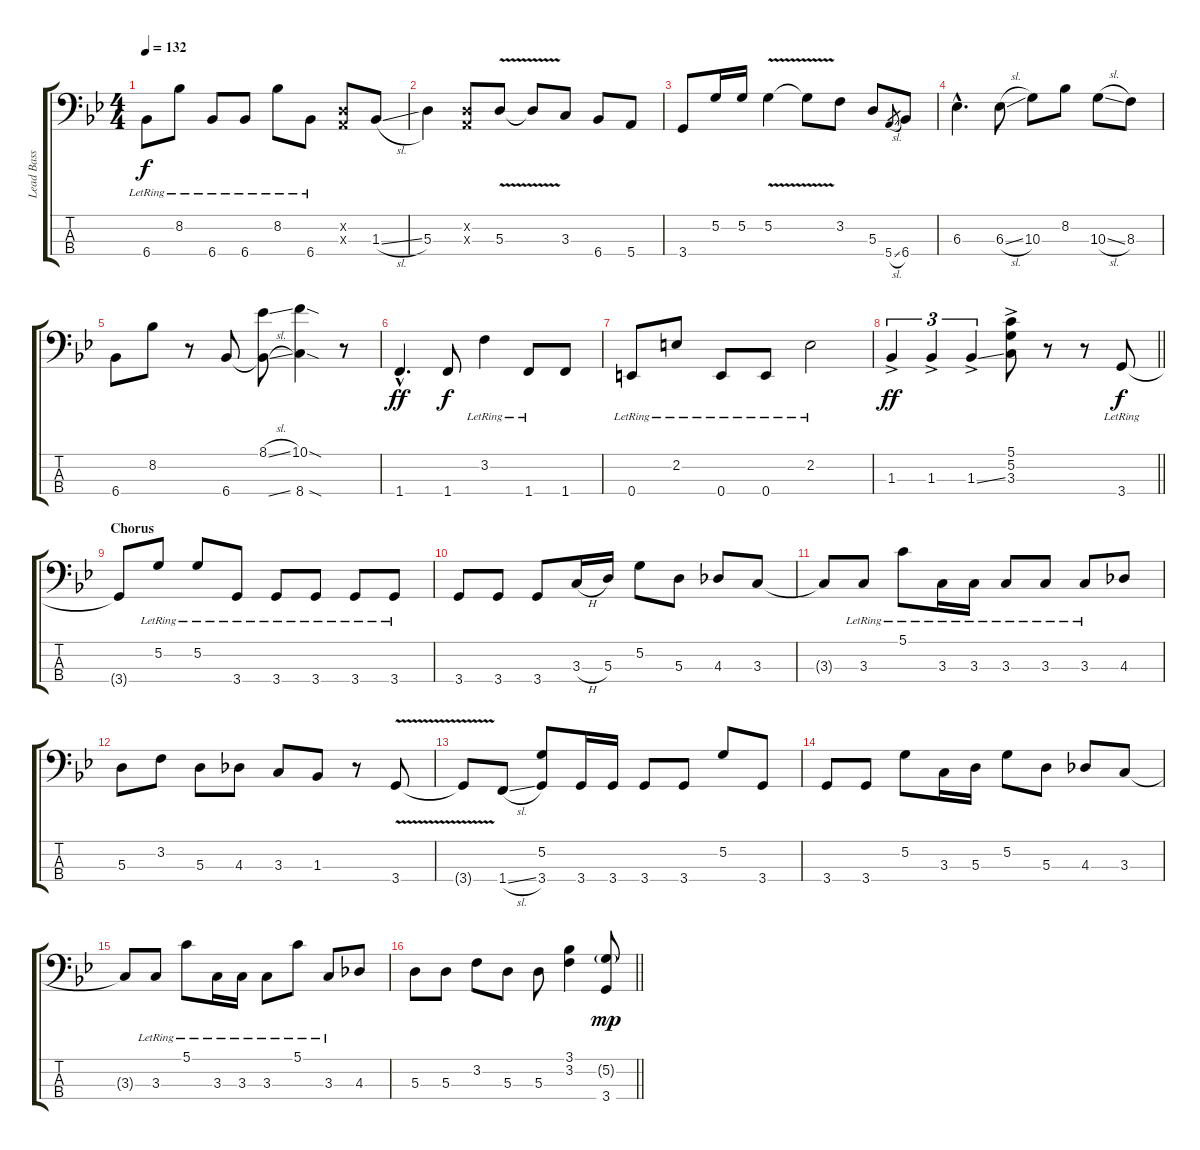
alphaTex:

\track ("Lead Bass" "Lead Bass") {instrument electricbassfinger}
\staff {score tabs}
\tuning (G2 D2 A1 E1) {hide}
\ts (4 4)
\tempo 132
\clef f4
\ks bb
6.4{lr}.8{dy f} 8.2{lr}.8 6.4{lr}.8 6.4{lr}.8 8.2{lr}.8 6.4{lr}.8 (0.2{x} 0.3{x}).8 1.3{sl}.8 |
5.3.4 (0.2{x} 0.3{x}).8 5.3{v}.8 5.3{v t}.8 3.3.8 6.4.8 5.4.8 |
3.4.8 5.2.16 5.2.16 5.2{v}.4 5.2{v t}.8 3.2.8 5.3.8 5.4{sl}.8{gr} 6.4.8 |
6.3{hac}.4{d} 6.3{sl}.8 10.3.8 8.2.8 10.3{sl}.8 8.3.8 |
6.4.8 8.2.8 r.8 6.4.8 (8.1{sl} 6.4{sl t}).8 (10.1{sod} 8.4{sod}).4 r.8 |
1.4{hac}.4{d dy ff} 1.4.8{dy f} 3.2{lr}.4 1.4{lr}.8 1.4.8 |
0.4{lr}.8 2.2{lr}.8 0.4{lr}.8 0.4{lr}.8 2.2{lr}.2 |
\barLineRight lightlight
1.3{ac}.4{tu (3 2) dy ff} 1.3{ac}.4{tu (3 2)} 1.3{ss ac}.4{tu (3 2)} (5.1{ac} 5.2{ac} 3.3{ac}).8 r.8 r.8 3.4{lr}.8{dy f} |
\section ("" "Chorus")
3.4{t}.8 5.2{lr}.8 5.2{lr}.8 3.4{lr}.8 3.4{lr}.8 3.4{lr}.8 3.4{lr}.8 3.4{lr}.8 |
3.4.8 3.4.8 3.4.8 3.3{h}.16 5.3.16 5.2.8 5.3.8 4.3.8 3.3.8 |
3.3{t}.8 3.3{lr}.8 5.1{lr}.8 3.3{lr}.16 3.3{lr}.16 3.3{lr}.8 3.3{lr}.8 3.3{lr}.8 4.3.8 |
5.3.8 3.2.8 5.3.8 4.3.8 3.3.8 1.3.8 r.8 3.4{v}.8 |
3.4{v t}.8 1.4{sl}.8 (5.2 3.4).8 3.4.16 3.4.16 3.4.8 3.4.8 5.2.8 3.4.8 |
3.4.8 3.4.8 5.2.8 3.3.16 5.3.16 5.2.8 5.3.8 4.3.8 3.3.8 |
3.3{t}.8 3.3{lr}.8 5.1{lr}.8 3.3{lr}.16 3.3{lr}.16 3.3{lr}.8 5.1{lr}.8 3.3{lr}.8 4.3.8 |
\barLineRight lightlight
5.3.8 5.3.8 3.2.8 5.3.8 5.3.8 (3.1 3.2).4 (5.2{g} 3.4).8{dy mp}
